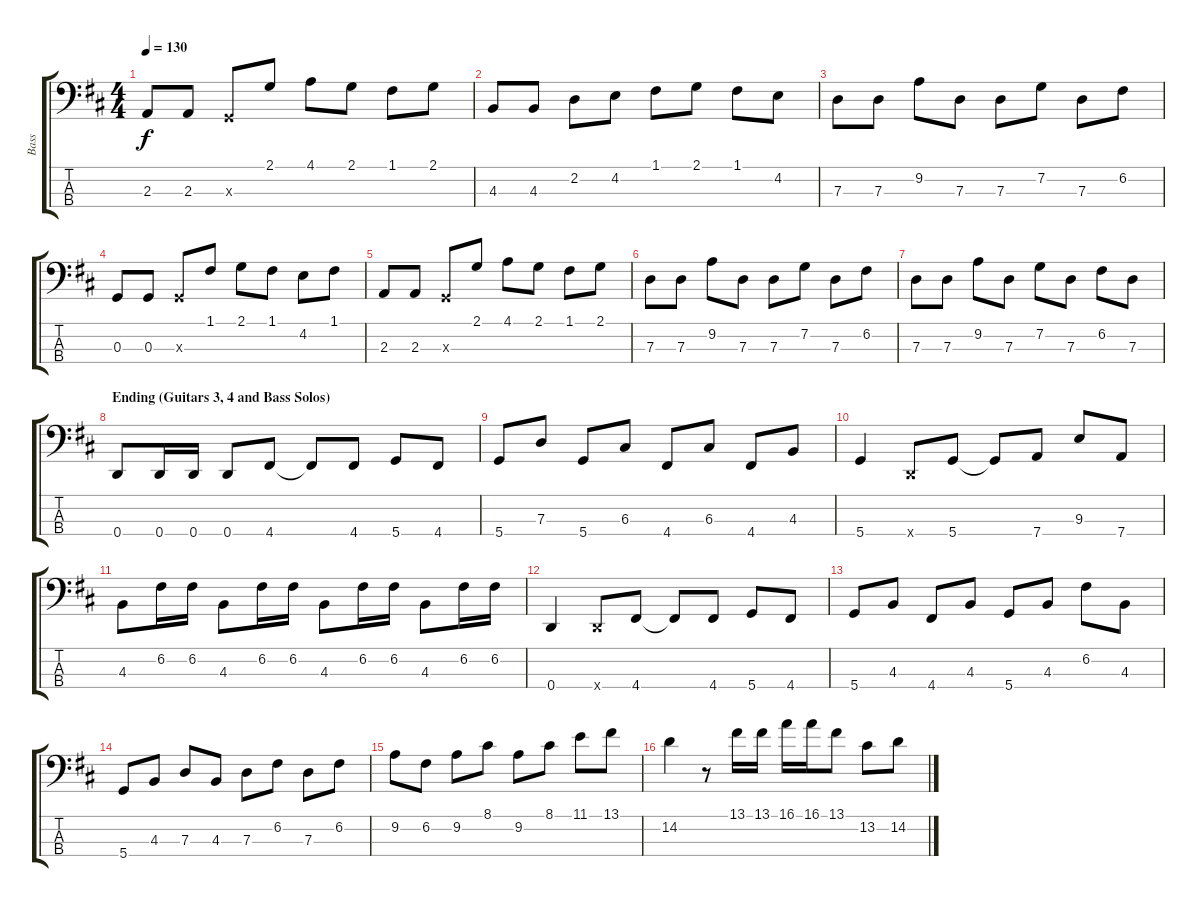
\track ("Bass" "Bass") {instrument electricbassfinger}
\staff {score tabs}
\tuning (F2 C2 G1 D1) {hide}
\ts (4 4)
\tempo 130
\clef f4
\ks d
2.3.8{dy f} 2.3.8 0.3{x}.8 2.1.8 4.1.8 2.1.8 1.1.8 2.1.8 |
4.3.8 4.3.8 2.2.8 4.2.8 1.1.8 2.1.8 1.1.8 4.2.8 |
7.3.8 7.3.8 9.2.8 7.3.8 7.3.8 7.2.8 7.3.8 6.2.8 |
0.3.8 0.3.8 0.3{x}.8 1.1.8 2.1.8 1.1.8 4.2.8 1.1.8 |
2.3.8 2.3.8 0.3{x}.8 2.1.8 4.1.8 2.1.8 1.1.8 2.1.8 |
7.3.8 7.3.8 9.2.8 7.3.8 7.3.8 7.2.8 7.3.8 6.2.8 |
7.3.8 7.3.8 9.2.8 7.3.8 7.2.8 7.3.8 6.2.8 7.3.8 |
\section ("" "Ending (Guitars 3, 4 and Bass Solos)")
\ks bminor
0.4.8 0.4.16 0.4.16 0.4.8 4.4.8 4.4{t}.8 4.4.8 5.4.8 4.4.8 |
5.4.8 7.3.8 5.4.8 6.3.8 4.4.8 6.3.8 4.4.8 4.3.8 |
5.4.4 0.4{x}.8 5.4.8 5.4{t}.8 7.4.8 9.3.8 7.4.8 |
4.3.8 6.2.16 6.2.16 4.3.8 6.2.16 6.2.16 4.3.8 6.2.16 6.2.16 4.3.8 6.2.16 6.2.16 |
0.4.4 0.4{x}.8 4.4.8 4.4{t}.8 4.4.8 5.4.8 4.4.8 |
5.4.8 4.3.8 4.4.8 4.3.8 5.4.8 4.3.8 6.2.8 4.3.8 |
5.4.8 4.3.8 7.3.8 4.3.8 7.3.8 6.2.8 7.3.8 6.2.8 |
9.2.8 6.2.8 9.2.8 8.1.8 9.2.8 8.1.8 11.1.8 13.1.8 |
\ks d
14.2.4 r.8 13.1.16 13.1.16 16.1.16 16.1.16 13.1.8 13.2.8 14.2.8
